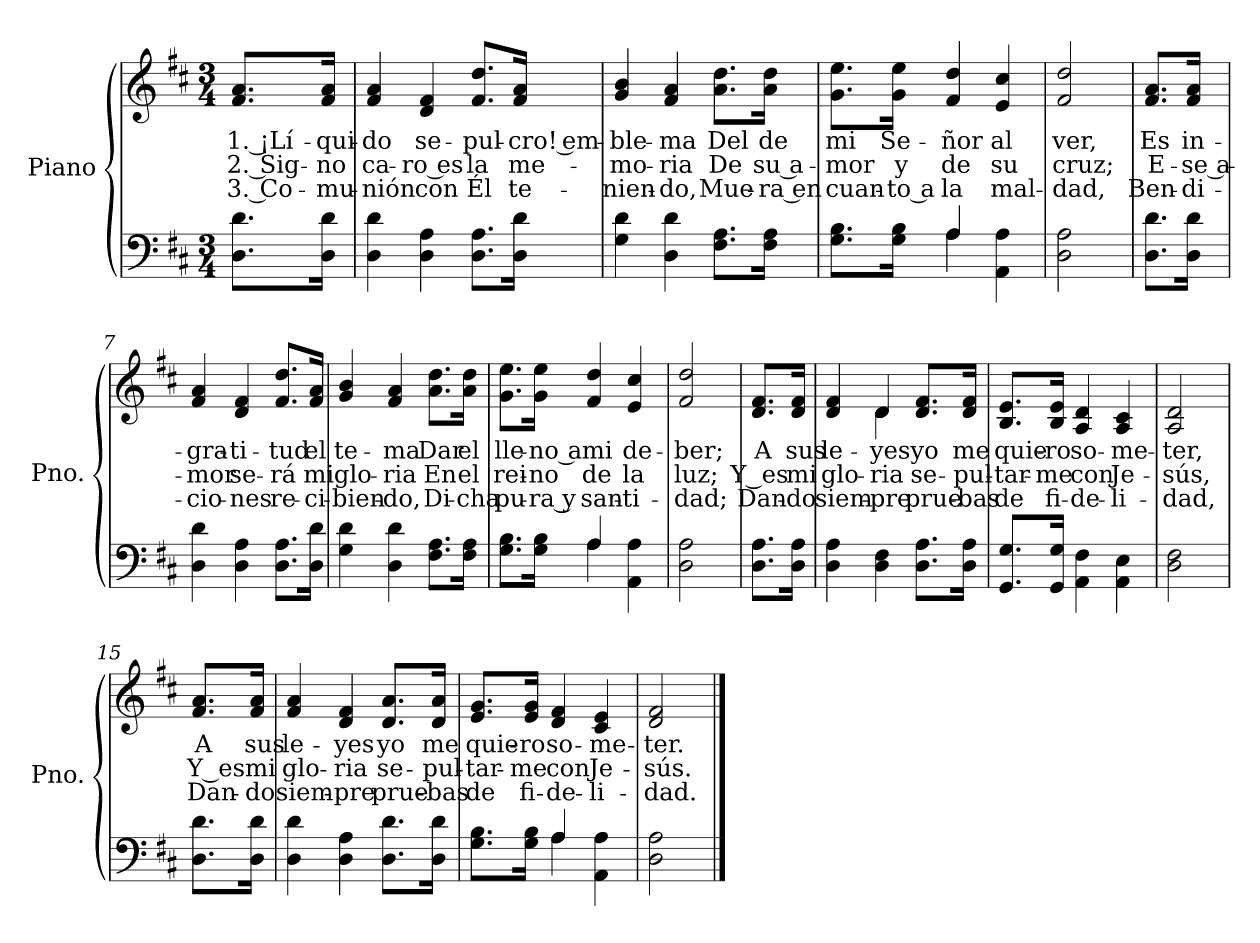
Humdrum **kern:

**kern	**kern	**text	**text	**text
*part1	*part1	*part1	*part1	*part1
*staff2	*staff1	*staff1	*staff1	*staff1
*I"Piano	*	*	*	*
*I'Pno.	*	*	*	*
*clefF4	*clefG2	*	*	*
*k[f#c#]	*k[f#c#]	*	*	*
*M3/4	*M3/4	*	*	*
=1	=1	=1	=1	=1
!	!	!LO:LY:b	!LO:LY:b	!LO:LY:b
8.D\ 8.d\L	8.f#/ 8.a/L	1. ¡Lí-	2. Sig-	3. Co-
!	!	!LO:LY:b	!LO:LY:b	!LO:LY:b
16D\ 16d\Jk	16f#/ 16a/Jk	-qui-	-no	-mu-
=2	=2	=2	=2	=2
!	!	!LO:LY:b	!LO:LY:b	!LO:LY:b
4D\ 4d\	4f#/ 4a/	-do	ca-	-nión
!	!	!LO:LY:b	!LO:LY:b	!LO:LY:b
4D\ 4A\	4d/ 4f#/	se-	-ro es	con
!	!	!LO:LY:b	!LO:LY:b	!LO:LY:b
8.D\ 8.A\L	8.f#/ 8.dd/L	-pul-	la	Él
!	!	!LO:LY:b	!LO:LY:b	!LO:LY:b
16D\ 16d\Jk	16f#/ 16a/Jk	-cro! em-	me-	te-
=3	=3	=3	=3	=3
!	!	!LO:LY:b	!LO:LY:b	!LO:LY:b
4G\ 4d\	4g/ 4b/	-ble-	-mo-	-nien-
!	!	!LO:LY:b	!LO:LY:b	!LO:LY:b
4D\ 4d\	4f#/ 4a/	-ma	-ria	-do,
!	!	!LO:LY:b	!LO:LY:b	!LO:LY:b
8.F#\ 8.A\L	8.a\ 8.dd\L	Del	De	Mue-
!	!	!LO:LY:b	!LO:LY:b	!LO:LY:b
16F#\ 16A\Jk	16a\ 16dd\Jk	de	su a-	-ra en
=4	=4	=4	=4	=4
*^	*	*	*	*
!	!	!	!LO:LY:b	!LO:LY:b	!LO:LY:b
8.G\ 8.B\L	4ryy	8.g\ 8.ee\L	mi	-mor	cuan-
!	!	!	!LO:LY:b	!LO:LY:b	!LO:LY:b
16G\ 16B\Jk	.	16g\ 16ee\Jk	Se-	y	-to a
!	!	!	!LO:LY:b	!LO:LY:b	!LO:LY:b
4A/	4A\	4f#/ 4dd/	-ñor	de	la
!	!	!	!LO:LY:b	!LO:LY:b	!LO:LY:b
4AA\ 4A\	4ryy	4e/ 4cc#/	al	su	mal-
=5	=5	=5	=5	=5	=5
!	!	!	!LO:LY:b	!LO:LY:b	!LO:LY:b
*v	*v	*	*	*	*
2D\ 2A\	2f#/ 2dd/	ver,	cruz;	-dad,
!!LO:LB:g=z
=6	=6	=6	=6	=6
!	!	!LO:LY:b	!LO:LY:b	!LO:LY:b
8.D\ 8.d\L	8.f#/ 8.a/L	Es	E-	Ben-
!	!	!LO:LY:b	!LO:LY:b	!LO:LY:b
16D\ 16d\Jk	16f#/ 16a/Jk	in-	-se a-	-di-
=7	=7	=7	=7	=7
!	!	!LO:LY:b	!LO:LY:b	!LO:LY:b
4D\ 4d\	4f#/ 4a/	-gra-	-mor	-cio-
!	!	!LO:LY:b	!LO:LY:b	!LO:LY:b
4D\ 4A\	4d/ 4f#/	-ti-	se-	-nes
!	!	!LO:LY:b	!LO:LY:b	!LO:LY:b
8.D\ 8.A\L	8.f#/ 8.dd/L	-tud	-rá	re-
!	!	!LO:LY:b	!LO:LY:b	!LO:LY:b
16D\ 16d\Jk	16f#/ 16a/Jk	el	mi	-ci-
=8	=8	=8	=8	=8
!	!	!LO:LY:b	!LO:LY:b	!LO:LY:b
4G\ 4d\	4g/ 4b/	te-	glo-	-bien-
!	!	!LO:LY:b	!LO:LY:b	!LO:LY:b
4D\ 4d\	4f#/ 4a/	-ma	-ria	-do,
!	!	!LO:LY:b	!LO:LY:b	!LO:LY:b
8.F#\ 8.A\L	8.a\ 8.dd\L	Dar	En	Di-
!	!	!LO:LY:b	!LO:LY:b	!LO:LY:b
16F#\ 16A\Jk	16a\ 16dd\Jk	el	el	-cha
=9	=9	=9	=9	=9
*^	*	*	*	*
!	!	!	!LO:LY:b	!LO:LY:b	!LO:LY:b
8.G\ 8.B\L	4ryy	8.g\ 8.ee\L	lle-	rei-	pu-
!	!	!	!LO:LY:b	!LO:LY:b	!LO:LY:b
16G\ 16B\Jk	.	16g\ 16ee\Jk	-no a	-no	-ra y
!	!	!	!LO:LY:b	!LO:LY:b	!LO:LY:b
4A/	4A\	4f#/ 4dd/	mi	de	san-
!	!	!	!LO:LY:b	!LO:LY:b	!LO:LY:b
4AA\ 4A\	4ryy	4e/ 4cc#/	de-	la	-ti-
=10	=10	=10	=10	=10	=10
!	!	!	!LO:LY:b	!LO:LY:b	!LO:LY:b
*v	*v	*	*	*	*
2D\ 2A\	2f#/ 2dd/	-ber;	luz;	-dad;
!!LO:LB:g=z
=11	=11	=11	=11	=11
!	!	!LO:LY:b	!LO:LY:b	!LO:LY:b
8.D\ 8.A\L	8.d/ 8.f#/L	A	Y es	Dan-
!	!	!LO:LY:b	!LO:LY:b	!LO:LY:b
16D\ 16A\Jk	16d/ 16f#/Jk	sus	mi	-do
=12	=12	=12	=12	=12
!	!	!LO:LY:b	!LO:LY:b	!LO:LY:b
*	*^	*	*	*
4D\ 4A\	4d/ 4f#/	4ryy	le-	glo-	siem-
!	!	!	!LO:LY:b	!LO:LY:b	!LO:LY:b
4D\ 4F#\	4d/	4d\	-yes	-ria	-pre
!	!	!	!LO:LY:b	!LO:LY:b	!LO:LY:b
8.D\ 8.A\L	8.d/ 8.f#/L	4ryy	yo	se-	prue-
!	!	!	!LO:LY:b	!LO:LY:b	!LO:LY:b
16D\ 16A\Jk	16d/ 16f#/Jk	.	me	-pul-	-bas
*	*v	*v	*	*	*
=13	=13	=13	=13	=13
!	!	!LO:LY:b	!LO:LY:b	!LO:LY:b
8.GG/ 8.G/L	8.B/ 8.e/L	quie-	-tar-	de
!	!	!LO:LY:b	!LO:LY:b	!LO:LY:b
16GG/ 16G/Jk	16B/ 16e/Jk	-ro	-me	fi-
!	!	!LO:LY:b	!LO:LY:b	!LO:LY:b
4AA\ 4F#\	4A/ 4d/	so-	con	-de-
!	!	!LO:LY:b	!LO:LY:b	!LO:LY:b
4AA\ 4E\	4A/ 4c#/	-me-	Je-	-li-
=14	=14	=14	=14	=14
!	!	!LO:LY:b	!LO:LY:b	!LO:LY:b
2D\ 2F#\	2A/ 2d/	-ter,	-sús,	-dad,
!!LO:LB:g=z
=15	=15	=15	=15	=15
!	!	!LO:LY:b	!LO:LY:b	!LO:LY:b
8.D\ 8.d\L	8.f#/ 8.a/L	A	Y es	Dan-
!	!	!LO:LY:b	!LO:LY:b	!LO:LY:b
16D\ 16d\Jk	16f#/ 16a/Jk	sus	mi	-do
=16	=16	=16	=16	=16
!	!	!LO:LY:b	!LO:LY:b	!LO:LY:b
4D\ 4d\	4f#/ 4a/	le-	glo-	siem-
!	!	!LO:LY:b	!LO:LY:b	!LO:LY:b
4D\ 4A\	4d/ 4f#/	-yes	-ria	-pre
!	!	!LO:LY:b	!LO:LY:b	!LO:LY:b
8.D\ 8.d\L	8.d/ 8.a/L	yo	se-	prue-
!	!	!LO:LY:b	!LO:LY:b	!LO:LY:b
16D\ 16d\Jk	16d/ 16a/Jk	me	-pul-	-bas
=17	=17	=17	=17	=17
*^	*	*	*	*
!	!	!	!LO:LY:b	!LO:LY:b	!LO:LY:b
8.G\ 8.B\L	4ryy	8.e/ 8.g/L	quie-	-tar-	de
!	!	!	!LO:LY:b	!LO:LY:b	!LO:LY:b
16G\ 16B\Jk	.	16e/ 16g/Jk	-ro	-me	fi-
!	!	!	!LO:LY:b	!LO:LY:b	!LO:LY:b
4A/	4A\	4d/ 4f#/	so-	con	-de-
!	!	!	!LO:LY:b	!LO:LY:b	!LO:LY:b
4AA\ 4A\	4ryy	4c#/ 4e/	-me-	Je-	-li-
=18	=18	=18	=18	=18	=18
!	!	!	!LO:LY:b	!LO:LY:b	!LO:LY:b
*v	*v	*	*	*	*
2D\ 2A\	2d/ 2f#/	-ter.	-sús.	-dad.
==	==	==	==	==
*-	*-	*-	*-	*-
